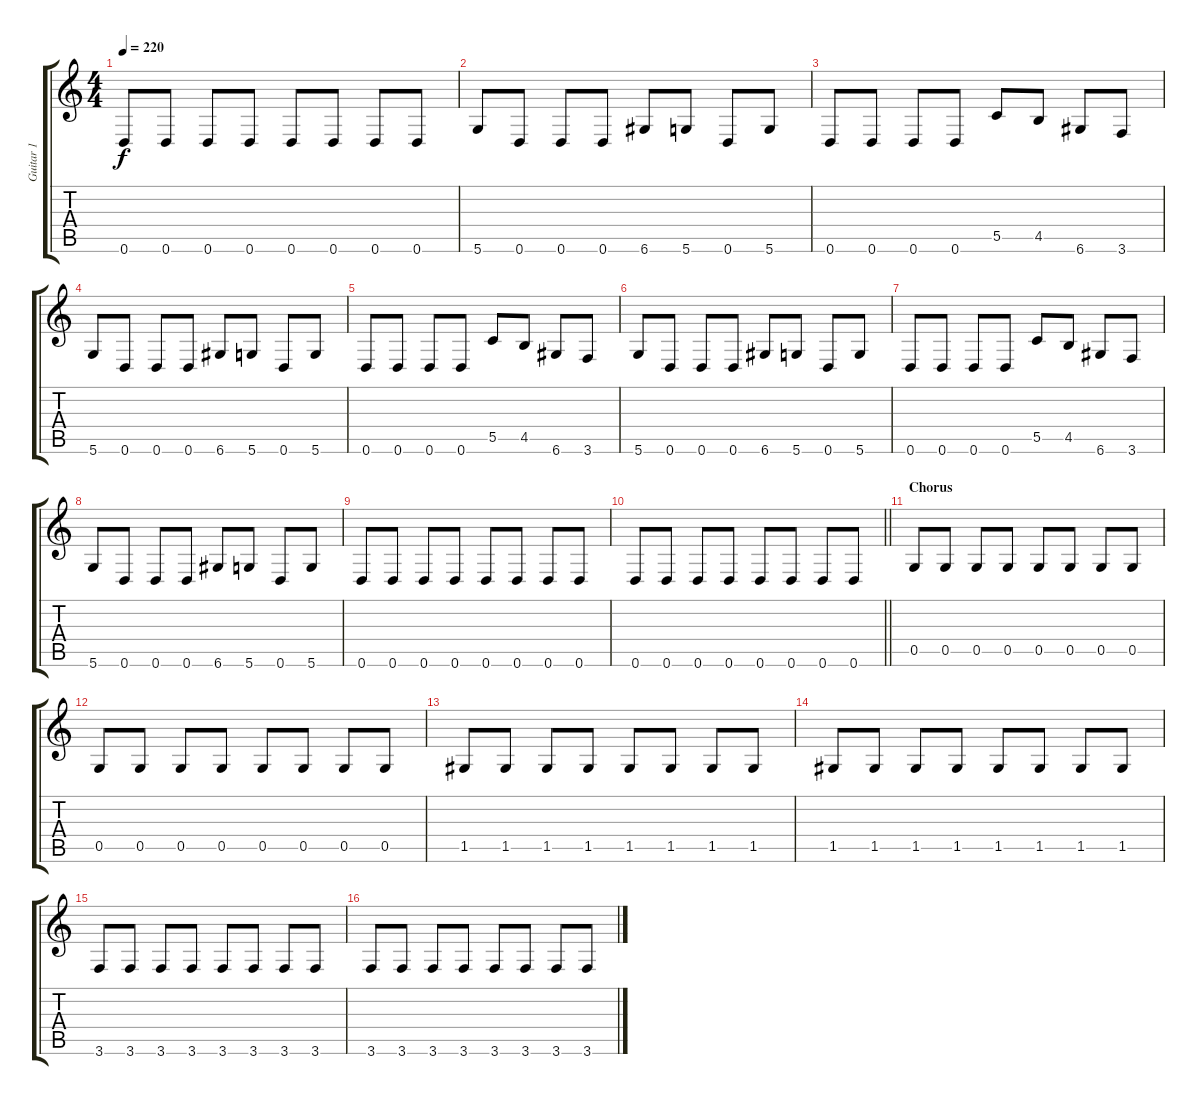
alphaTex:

\track ("Guitar 1" "Guitar 1") {instrument distortionguitar}
\staff {score tabs}
\tuning (D4 A3 F3 C3 G2 D2) {hide}
\ts (4 4)
\tempo 220
\clef g2
\ks c
0.6.8{dy f} 0.6.8 0.6.8 0.6.8 0.6.8 0.6.8 0.6.8 0.6.8 |
5.6.8 0.6.8 0.6.8 0.6.8 6.6.8 5.6.8 0.6.8 5.6.8 |
0.6.8 0.6.8 0.6.8 0.6.8 5.5.8 4.5.8 6.6.8 3.6.8 |
5.6.8 0.6.8 0.6.8 0.6.8 6.6.8 5.6.8 0.6.8 5.6.8 |
0.6.8 0.6.8 0.6.8 0.6.8 5.5.8 4.5.8 6.6.8 3.6.8 |
5.6.8 0.6.8 0.6.8 0.6.8 6.6.8 5.6.8 0.6.8 5.6.8 |
0.6.8 0.6.8 0.6.8 0.6.8 5.5.8 4.5.8 6.6.8 3.6.8 |
5.6.8 0.6.8 0.6.8 0.6.8 6.6.8 5.6.8 0.6.8 5.6.8 |
0.6.8 0.6.8 0.6.8 0.6.8 0.6.8 0.6.8 0.6.8 0.6.8 |
\barLineRight lightlight
0.6.8 0.6.8 0.6.8 0.6.8 0.6.8 0.6.8 0.6.8 0.6.8 |
\section ("" "Chorus")
0.5.8 0.5.8 0.5.8 0.5.8 0.5.8 0.5.8 0.5.8 0.5.8 |
0.5.8 0.5.8 0.5.8 0.5.8 0.5.8 0.5.8 0.5.8 0.5.8 |
1.5.8 1.5.8 1.5.8 1.5.8 1.5.8 1.5.8 1.5.8 1.5.8 |
1.5.8 1.5.8 1.5.8 1.5.8 1.5.8 1.5.8 1.5.8 1.5.8 |
3.6.8 3.6.8 3.6.8 3.6.8 3.6.8 3.6.8 3.6.8 3.6.8 |
3.6.8 3.6.8 3.6.8 3.6.8 3.6.8 3.6.8 3.6.8 3.6.8
